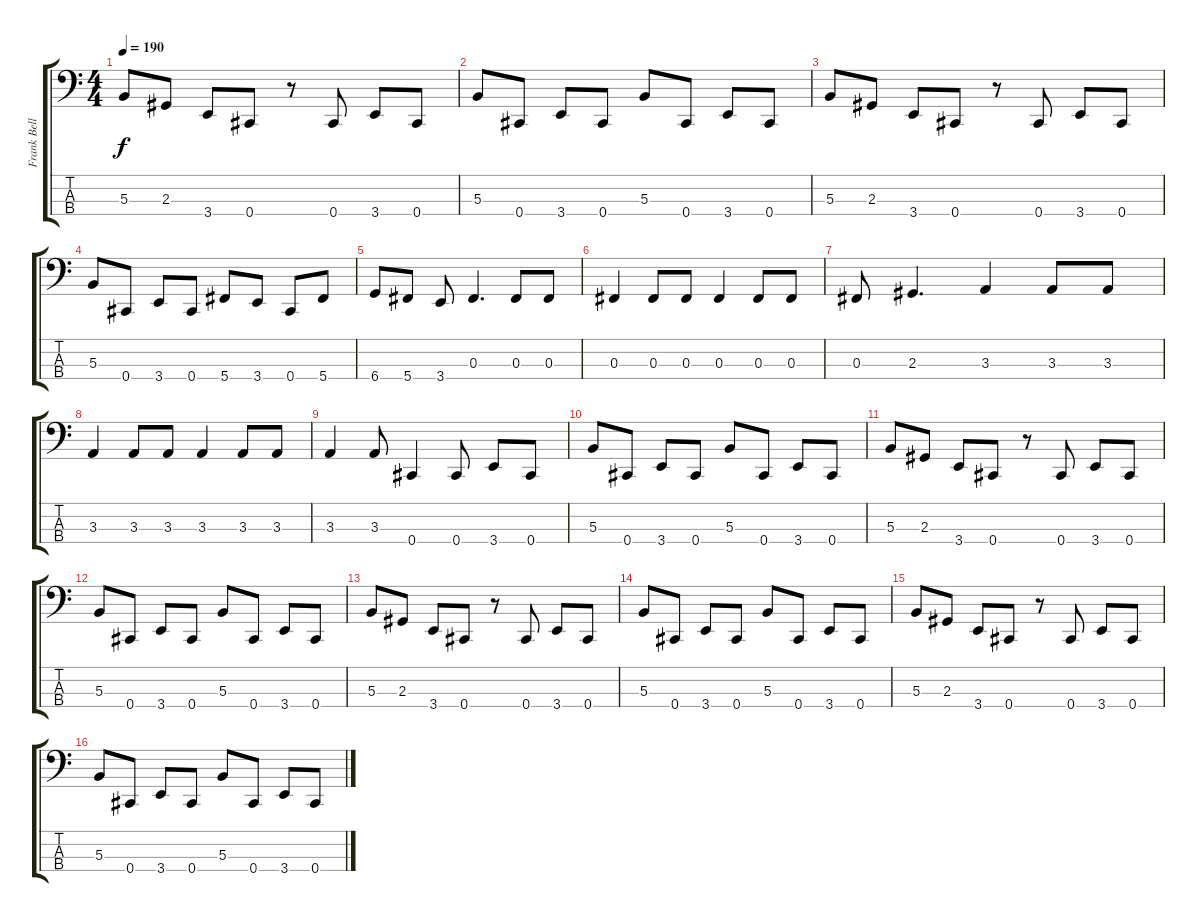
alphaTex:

\track ("Frank Bello" "Frank Bell") {instrument electricbasspick}
\staff {score tabs}
\tuning (E2 B1 Gb1 Db1) {hide}
\ts (4 4)
\tempo 190
\clef f4
\ks c
5.3.8{dy f} 2.3.8 3.4.8 0.4.8 r.8 0.4.8 3.4.8 0.4.8 |
5.3.8 0.4.8 3.4.8 0.4.8 5.3.8 0.4.8 3.4.8 0.4.8 |
5.3.8 2.3.8 3.4.8 0.4.8 r.8 0.4.8 3.4.8 0.4.8 |
5.3.8 0.4.8 3.4.8 0.4.8 5.4.8 3.4.8 0.4.8 5.4.8 |
6.4.8 5.4.8 3.4.8 0.3.4{d} 0.3.8 0.3.8 |
0.3.4 0.3.8 0.3.8 0.3.4 0.3.8 0.3.8 |
0.3.8 2.3.4{d} 3.3.4 3.3.8 3.3.8 |
3.3.4 3.3.8 3.3.8 3.3.4 3.3.8 3.3.8 |
3.3.4 3.3.8 0.4.4 0.4.8 3.4.8 0.4.8 |
5.3.8 0.4.8 3.4.8 0.4.8 5.3.8 0.4.8 3.4.8 0.4.8 |
5.3.8 2.3.8 3.4.8 0.4.8 r.8 0.4.8 3.4.8 0.4.8 |
5.3.8 0.4.8 3.4.8 0.4.8 5.3.8 0.4.8 3.4.8 0.4.8 |
5.3.8 2.3.8 3.4.8 0.4.8 r.8 0.4.8 3.4.8 0.4.8 |
5.3.8 0.4.8 3.4.8 0.4.8 5.3.8 0.4.8 3.4.8 0.4.8 |
5.3.8 2.3.8 3.4.8 0.4.8 r.8 0.4.8 3.4.8 0.4.8 |
5.3.8 0.4.8 3.4.8 0.4.8 5.3.8 0.4.8 3.4.8 0.4.8
